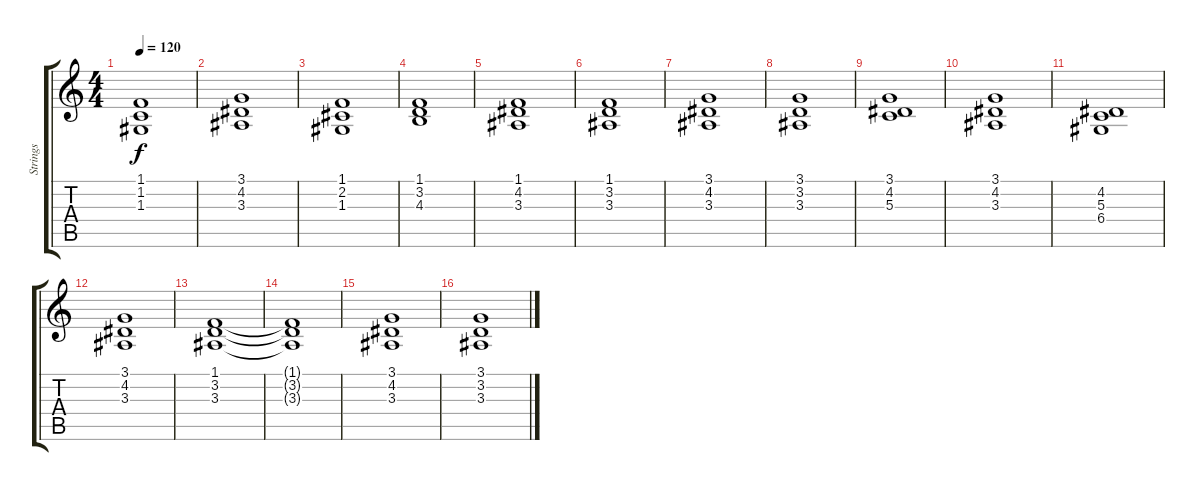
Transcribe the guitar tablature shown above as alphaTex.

\track ("Strings" "Strings") {instrument synthstrings1}
\staff {score tabs}
\tuning (E4 B3 G3 D3 A2 E2) {hide}
\ts (4 4)
\tempo 120
\clef g2
\ks c
(1.1 1.2 1.3).1{dy f} |
(3.1 4.2 3.3).1 |
(1.1 2.2 1.3).1 |
(1.1 3.2 4.3).1 |
(1.1 4.2 3.3).1 |
(1.1 3.2 3.3).1 |
(3.1 4.2 3.3).1 |
(3.1 3.2 3.3).1 |
(3.1 4.2 5.3).1 |
(3.1 4.2 3.3).1 |
(4.2 5.3 6.4).1 |
(3.1 4.2 3.3).1 |
(1.1 3.2 3.3).1 |
(1.1{t} 3.2{t} 3.3{t}).1 |
(3.1 4.2 3.3).1 |
(3.1 3.2 3.3).1
